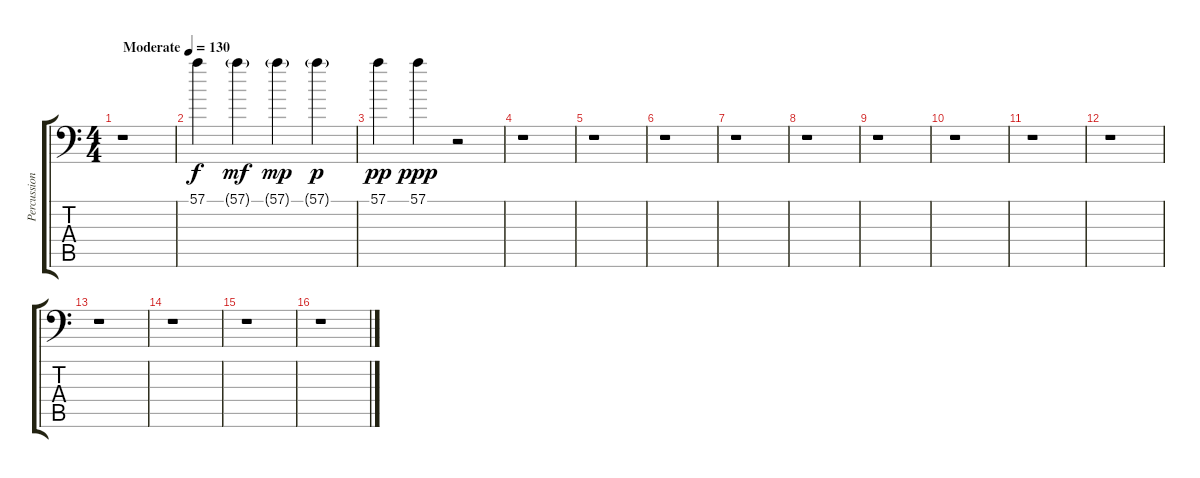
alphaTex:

\track ("Percussion" "Percussion") {instrument acousticgrandpiano}
\staff {score tabs}
\tuning (C-1 C-1 C-1 C-1 C-1 C-1) {hide}
\ts (4 4)
\tempo (130 "Moderate")
\clef f4
\ks c
r.1{dy f instrument acousticgrandpiano} |
57.1.4 57.1{g}.4{dy mf} 57.1{g}.4{dy mp} 57.1{g}.4{dy p} |
57.1.4{dy pp} 57.1.4{dy ppp} r.2 |
r.1 |
r.1 |
r.1 |
r.1 |
r.1 |
r.1 |
r.1 |
r.1 |
r.1 |
r.1 |
r.1 |
r.1 |
r.1
